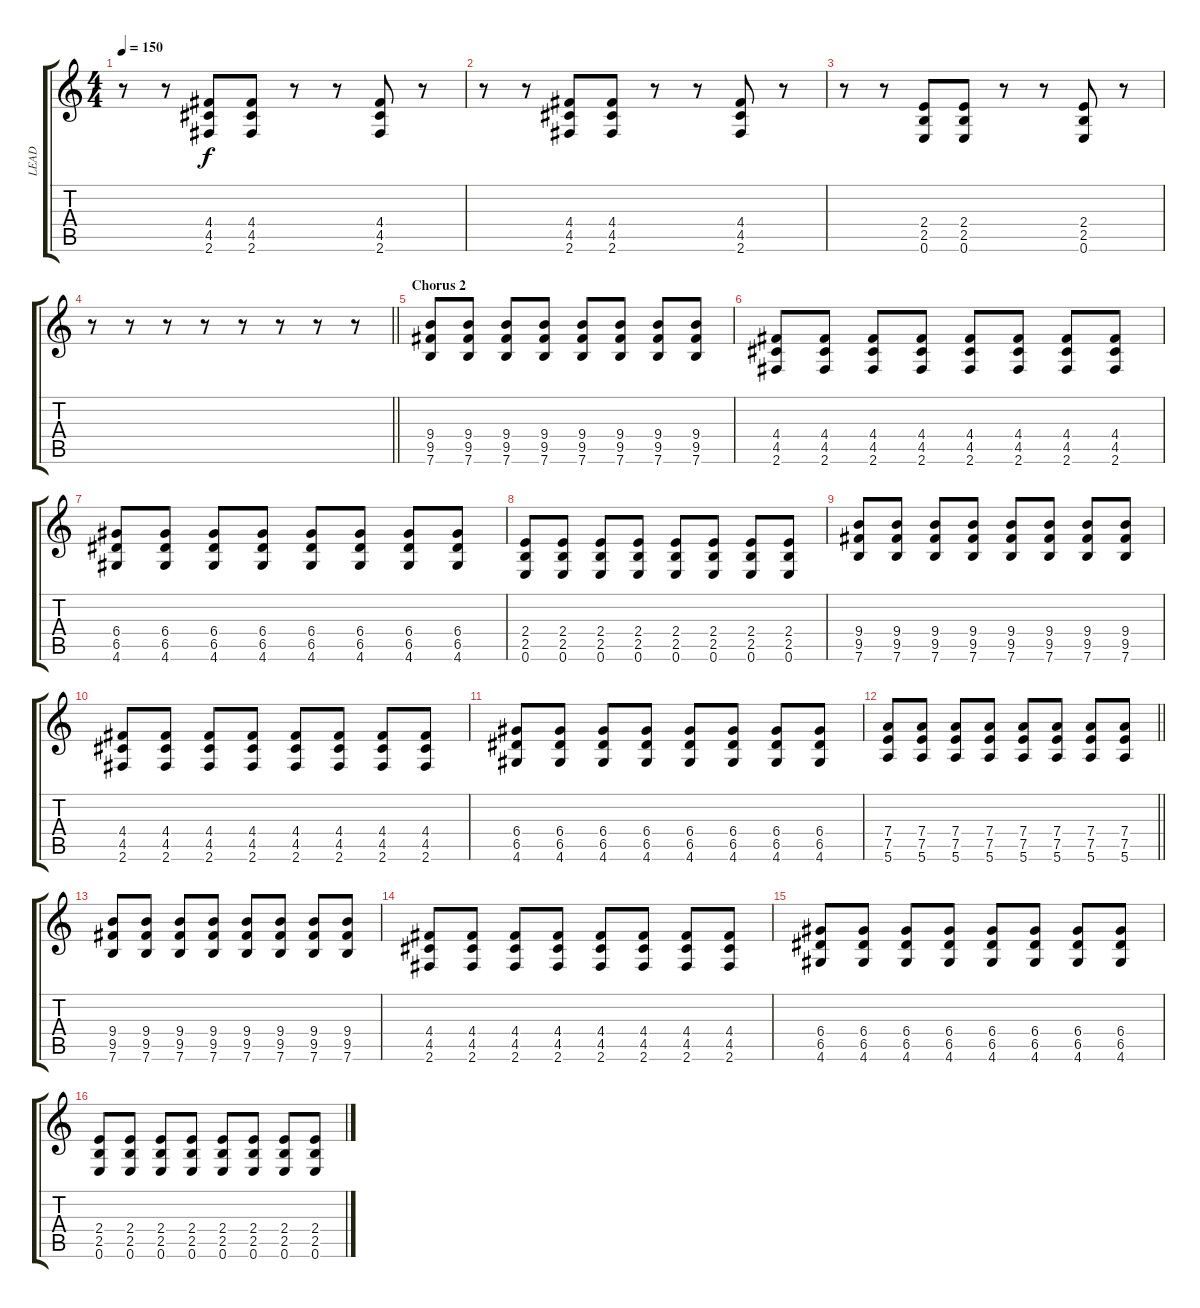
\track ("LEAD" "LEAD") {instrument distortionguitar}
\staff {score tabs}
\tuning (E4 B3 G3 D3 A2 E2) {hide}
\ts (4 4)
\tempo 150
\clef g2
\ks c
r.8{dy f} r.8 (4.4 4.5 2.6).8 (4.4 4.5 2.6).8 r.8 r.8 (4.4 4.5 2.6).8 r.8 |
r.8 r.8 (4.4 4.5 2.6).8 (4.4 4.5 2.6).8 r.8 r.8 (4.4 4.5 2.6).8 r.8 |
r.8 r.8 (2.4 2.5 0.6).8 (2.4 2.5 0.6).8 r.8 r.8 (2.4 2.5 0.6).8 r.8 |
\barLineRight lightlight
r.8 r.8 r.8 r.8 r.8 r.8 r.8 r.8 |
\section ("" "Chorus 2")
(9.4 9.5 7.6).8 (9.4 9.5 7.6).8 (9.4 9.5 7.6).8 (9.4 9.5 7.6).8 (9.4 9.5 7.6).8 (9.4 9.5 7.6).8 (9.4 9.5 7.6).8 (9.4 9.5 7.6).8 |
(4.4 4.5 2.6).8 (4.4 4.5 2.6).8 (4.4 4.5 2.6).8 (4.4 4.5 2.6).8 (4.4 4.5 2.6).8 (4.4 4.5 2.6).8 (4.4 4.5 2.6).8 (4.4 4.5 2.6).8 |
(6.4 6.5 4.6).8 (6.4 6.5 4.6).8 (6.4 6.5 4.6).8 (6.4 6.5 4.6).8 (6.4 6.5 4.6).8 (6.4 6.5 4.6).8 (6.4 6.5 4.6).8 (6.4 6.5 4.6).8 |
(2.4 2.5 0.6).8 (2.4 2.5 0.6).8 (2.4 2.5 0.6).8 (2.4 2.5 0.6).8 (2.4 2.5 0.6).8 (2.4 2.5 0.6).8 (2.4 2.5 0.6).8 (2.4 2.5 0.6).8 |
(9.4 9.5 7.6).8 (9.4 9.5 7.6).8 (9.4 9.5 7.6).8 (9.4 9.5 7.6).8 (9.4 9.5 7.6).8 (9.4 9.5 7.6).8 (9.4 9.5 7.6).8 (9.4 9.5 7.6).8 |
(4.4 4.5 2.6).8 (4.4 4.5 2.6).8 (4.4 4.5 2.6).8 (4.4 4.5 2.6).8 (4.4 4.5 2.6).8 (4.4 4.5 2.6).8 (4.4 4.5 2.6).8 (4.4 4.5 2.6).8 |
(6.4 6.5 4.6).8 (6.4 6.5 4.6).8 (6.4 6.5 4.6).8 (6.4 6.5 4.6).8 (6.4 6.5 4.6).8 (6.4 6.5 4.6).8 (6.4 6.5 4.6).8 (6.4 6.5 4.6).8 |
\barLineRight lightlight
(7.4 7.5 5.6).8 (7.4 7.5 5.6).8 (7.4 7.5 5.6).8 (7.4 7.5 5.6).8 (7.4 7.5 5.6).8 (7.4 7.5 5.6).8 (7.4 7.5 5.6).8 (7.4 7.5 5.6).8 |
(9.4 9.5 7.6).8 (9.4 9.5 7.6).8 (9.4 9.5 7.6).8 (9.4 9.5 7.6).8 (9.4 9.5 7.6).8 (9.4 9.5 7.6).8 (9.4 9.5 7.6).8 (9.4 9.5 7.6).8 |
(4.4 4.5 2.6).8 (4.4 4.5 2.6).8 (4.4 4.5 2.6).8 (4.4 4.5 2.6).8 (4.4 4.5 2.6).8 (4.4 4.5 2.6).8 (4.4 4.5 2.6).8 (4.4 4.5 2.6).8 |
(6.4 6.5 4.6).8 (6.4 6.5 4.6).8 (6.4 6.5 4.6).8 (6.4 6.5 4.6).8 (6.4 6.5 4.6).8 (6.4 6.5 4.6).8 (6.4 6.5 4.6).8 (6.4 6.5 4.6).8 |
(2.4 2.5 0.6).8 (2.4 2.5 0.6).8 (2.4 2.5 0.6).8 (2.4 2.5 0.6).8 (2.4 2.5 0.6).8 (2.4 2.5 0.6).8 (2.4 2.5 0.6).8 (2.4 2.5 0.6).8
